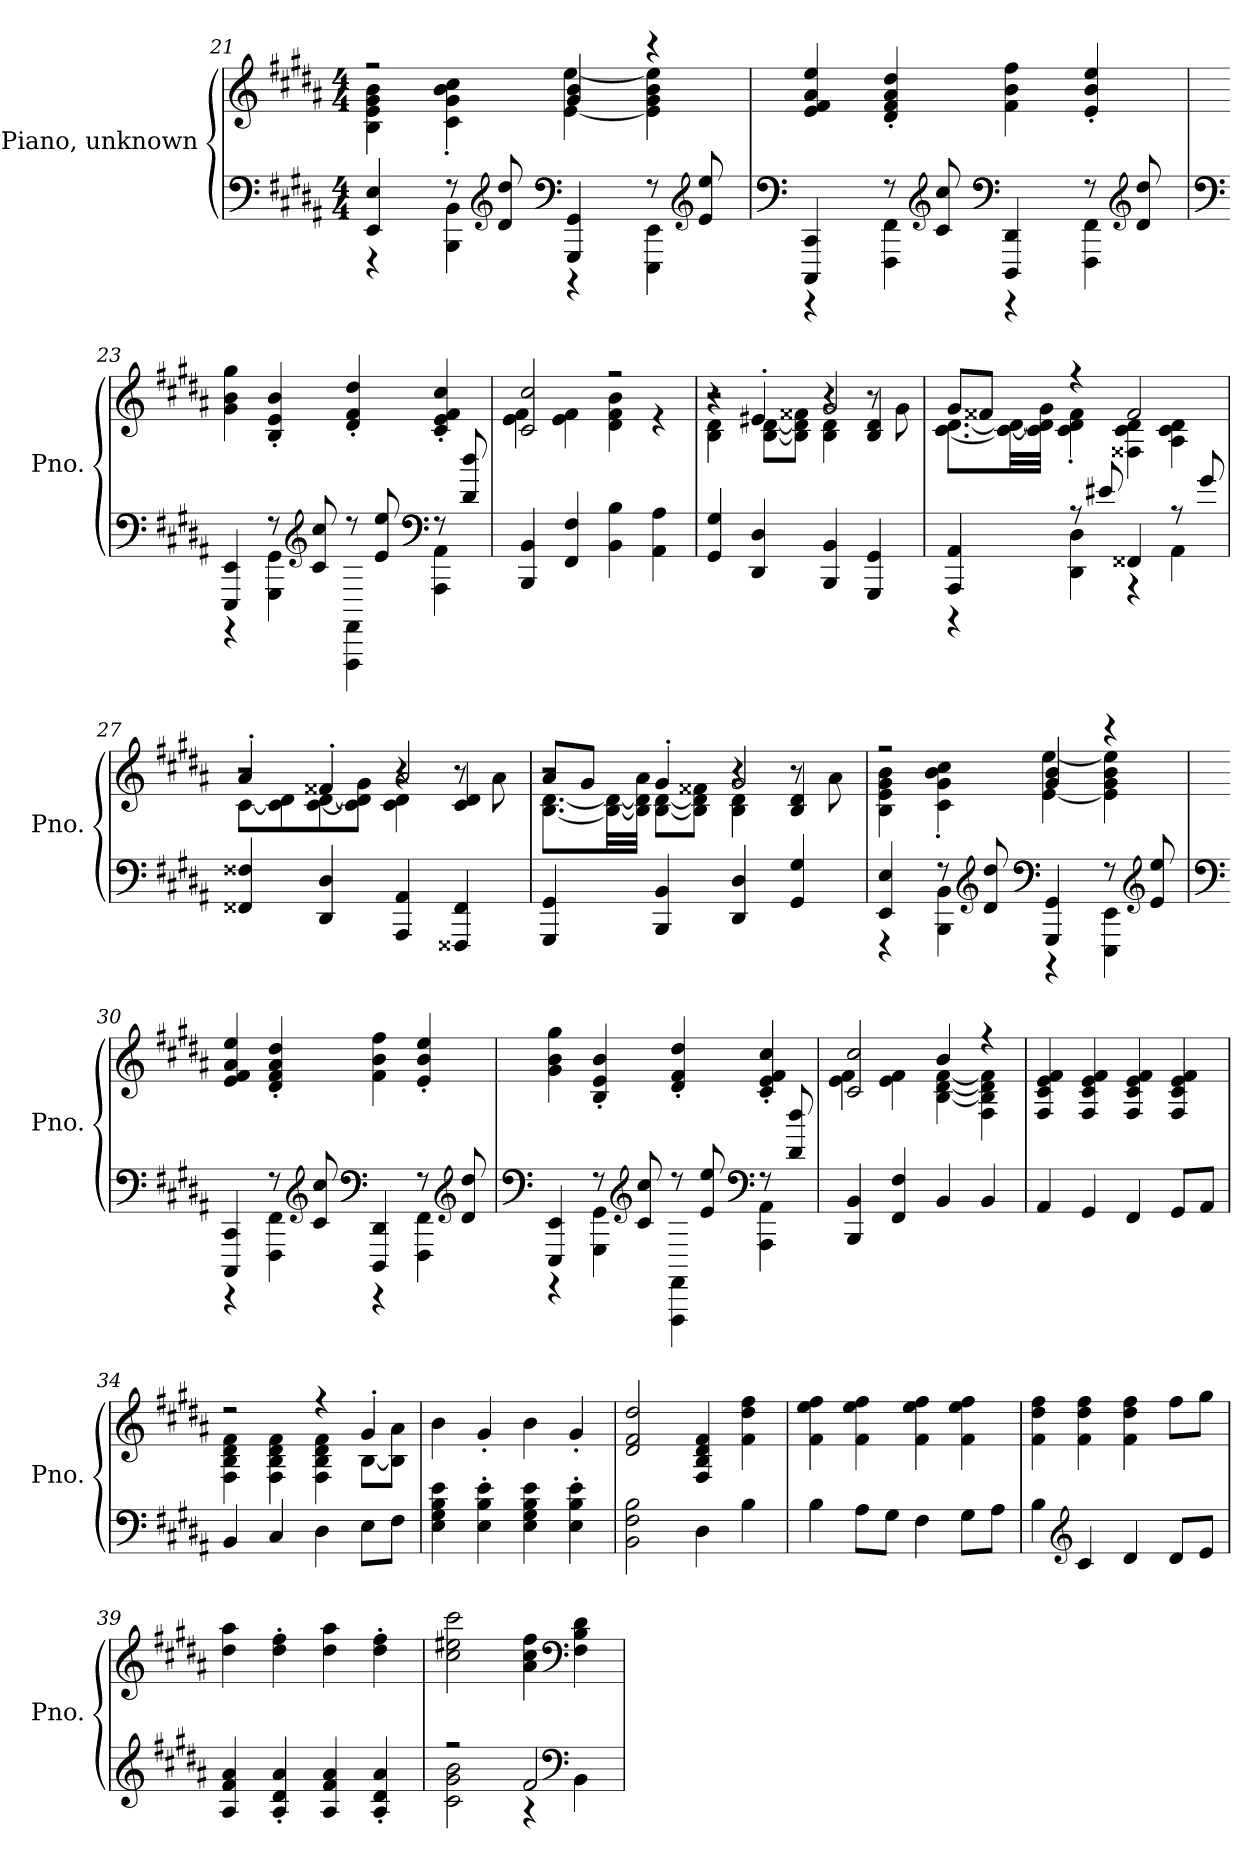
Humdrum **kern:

**kern	**kern
*part1	*part1
*staff2	*staff1
*I"Piano, unknown	*
*I'Pno.	*
*clefF4	*clefG2
*k[f#c#g#d#a#]	*k[f#c#g#d#a#]
*M4/4	*M4/4
=21	=21
*^	*^
4EE/ 4E/	4r	2r	4B\ 4e\ 4g#\ 4b\
8r	4BBB\ 4BB\	.	4c#\' 4g#\' 4b\' 4cc#\'
*clefG2	*	*	*
8d#/ 8dd#/	.	.	.
*clefF4	*	*	*
4GGG#/ 4GG#/	4r	4g#/ 4b/	[4e\ [4ee\
8r	4EEE\ 4EE\	4r	4e\] 4g#\ 4b\ 4ee\]
*clefG2	*	*	*
8e/ 8ee/	.	.	.
*	*	*v	*v
!!LO:LB:g=z
=22	=22	=22
*clefF4	*	*
4CCC#/ 4CC#/	4r	4e/ 4f#/ 4a#/ 4ee/
8r	4FFF#\ 4FF#\	4d#/' 4f#/' 4a#/' 4dd#/'
*clefG2	*	*
8c#/ 8cc#/	.	.
*clefF4	*	*
4DDD#/ 4DD#/	4r	4f#\ 4b\ 4ff#\
8r	4FFF#\ 4FF#\	4e/' 4b/' 4ee/'
*clefG2	*	*
8d#/ 8dd#/	.	.
=23	=23	=23
*clefF4	*	*
4EEE/ 4EE/	4r	4g#\ 4b\ 4gg#\
8r	4GGG#\ 4GG#\	4B/' 4e/' 4b/'
*clefG2	*	*
8c#/ 8cc#/	.	.
8r	4FFF#\ 4FF#\	4d#/' 4f#/' 4dd#/'
8e/ 8ee/	.	.
*clefF4	*	*
8r	4AAA#\ 4AA#\	4c#/' 4e/' 4f#/' 4cc#/'
8d#/ 8dd#/	.	.
*v	*v	*
=24	=24
*	*^
4BBB/ 4BB/	2c#/ 2cc#/	4e\ 4f#\
4FF#/ 4F#/	.	4e\ 4f#\
4BB\ 4B\	2r	4d#\ 4f#\ 4b\
4AA#\ 4A#\	.	4r
!!LO:LB:g=z
=25	=25	=25
*	*	*^
4GG#/ 4G#/	4r	4B\ 4d#\	2r
4DD#/ 4D#/	4e#X'/	[8B\ [8d#\L	.
.	.	8B\] 8d#\] 8f##X\J	.
4BBB/ 4BB/	2g#/	4B\ 4d#\	4r
4GGG#/ 4GG#/	.	8r	4B/ 4d#/
.	.	8g#\	.
*	*	*v	*v
=26	=26	=26
*^	*	*
4AAA#/ 4AA#/	4r	8g#/L	[8.c#\ [8.d#\L
.	.	8f##X/J	.
.	.	.	32c#\_ 32d#\_LL
.	.	.	32c#\] 32d#\] 32g#\JJJ
8r	4DD#\ 4D#\	4r	4c#\' 4d#\' 4f##\'
8e#X/	.	.	.
4FF##X/	4r	2f##/	4F##X\ 4c#\ 4d#\
8r	4AA#\	.	4A#\ 4c#\ 4d#\
8g#/	.	.	.
*v	*v	*	*
=27	=27	=27
*	*	*^
4FF##X/ 4F##X/	4a#'/	[8c#\L	2r
.	.	8c#\] 8d#\	.
4DD#/ 4D#/	4f##X'/	[8c#\ [8d#\	.
.	.	8c#\] 8d#\] 8g#\J	.
4AAA#/ 4AA#/	2a#/	4c#\ 4d#\	4r
4FFF##X/ 4FF##/	.	8r	4c#/ 4d#/
.	.	8a#\	.
!!LO:LB:g=z	!!	!!
=28	=28	=28	=28
4GGG#/ 4GG#/	8a#/L	[8.B\ [8.d#\L	2r
.	8g#/J	.	.
.	.	32B\_ 32d#\_LL	.
.	.	32B\] 32d#\] 32a#\JJJ	.
4BBB/ 4BB/	4g#'/	[8B\ [8d#\L	.
.	.	8B\] 8d#\] 8f##X\J	.
4DD#/ 4D#/	2g#/	4B\ 4d#\	4r
4GG#/ 4G#/	.	8r	4B/ 4d#/
.	.	8a#\	.
*	*	*v	*v
=29	=29	=29
*^	*	*
4EE/ 4E/	4r	2r	4B\ 4e\ 4g#\ 4b\
8r	4BBB\ 4BB\	.	4c#\' 4g#\' 4b\' 4cc#\'
*clefG2	*	*	*
8d#/ 8dd#/	.	.	.
*clefF4	*	*	*
4GGG#/ 4GG#/	4r	4g#/ 4b/	[4e\ [4ee\
8r	4EEE\ 4EE\	4r	4e\] 4g#\ 4b\ 4ee\]
*clefG2	*	*	*
8e/ 8ee/	.	.	.
*	*	*v	*v
!!LO:LB:g=z
=30	=30	=30
*clefF4	*	*
4CCC#/ 4CC#/	4r	4e/ 4f#/ 4a#/ 4ee/
8r	4FFF#\ 4FF#\	4d#/' 4f#/' 4a#/' 4dd#/'
*clefG2	*	*
8c#/ 8cc#/	.	.
*clefF4	*	*
4DDD#/ 4DD#/	4r	4f#\ 4b\ 4ff#\
8r	4FFF#\ 4FF#\	4e/' 4b/' 4ee/'
*clefG2	*	*
8d#/ 8dd#/	.	.
=31	=31	=31
*clefF4	*	*
4EEE/ 4EE/	4r	4g#\ 4b\ 4gg#\
8r	4GGG#\ 4GG#\	4B/' 4e/' 4b/'
*clefG2	*	*
8c#/ 8cc#/	.	.
8r	4FFF#\ 4FF#\	4d#/' 4f#/' 4dd#/'
8e/ 8ee/	.	.
*clefF4	*	*
8r	4AAA#\ 4AA#\	4c#/' 4e/' 4f#/' 4cc#/'
8d#/ 8dd#/	.	.
*v	*v	*
=32	=32
*	*^
4BBB/ 4BB/	2c#/ 2cc#/	4e\ 4f#\
4FF#/ 4F#/	.	4e\ 4f#\
4BB/	4b/	[4B\ [4d#\ [4f#\
4BB/	4r	4F#\ 4B\] 4d#\] 4f#\]
*	*v	*v
!!LO:LB:g=z
=33	=33
4AA#/	4F#/ 4c#/ 4e/ 4f#/
4GG#/	4F#/ 4c#/ 4e/ 4f#/
4FF#/	4F#/ 4c#/ 4e/ 4f#/
8GG#/L	4F#/ 4c#/ 4e/ 4f#/
8AA#/J	.
=34	=34
*	*^
4BB/	2r	4F#\ 4B\ 4d#\ 4f#\
4C#/	.	4F#\ 4B\ 4d#\ 4f#\
4D#\	4r	4F#\ 4B\ 4d#\ 4f#\
8E\L	4g#'/	[8B\L
8F#\J	.	8B\] 8a#\J
*	*v	*v
=35	=35
4E\ 4G#\ 4B\ 4e\	4b\
4E\' 4B\' 4e\'	4g#'/
4E\ 4G#\ 4B\ 4e\	4b\
4E\' 4B\' 4e\'	4g#'/
=36	=36
2BB\ 2F#\ 2B\	2d#/ 2f#/ 2dd#/
4D#\	4F#/ 4B/ 4d#/ 4f#/
4B\	4f#\ 4dd#\ 4ff#\
=37	=37
4B\	4f#\ 4ee\ 4ff#\
8A#\L	4f#\ 4ee\ 4ff#\
8G#\J	.
4F#\	4f#\ 4ee\ 4ff#\
8G#\L	4f#\ 4ee\ 4ff#\
8A#\J	.
!!LO:PB:g=z
=38	=38
4B\	4f#\ 4dd#\ 4ff#\
*clefG2	*
4c#/	4f#\ 4dd#\ 4ff#\
4d#/	4f#\ 4dd#\ 4ff#\
8d#/L	8ff#\L
8e/J	8gg#\J
=39	=39
4A#/ 4f#/ 4a#/	4dd#\ 4aa#\
4A#/' 4d#/' 4a#/'	4dd#\' 4ff#\'
4A#/ 4f#/ 4a#/	4dd#\ 4aa#\
4A#/' 4d#/' 4a#/'	4dd#\' 4ff#\'
=40	=40
*^	*
2r	2c#\ 2g#\ 2b\	2cc#\ 2ee#X\ 2ccc#\
2f#/	4r	4a#\ 4cc#\ 4ff#\
*clefF4	*	*clefF4
.	4BB\	4F#\ 4B\ 4d#\
*v	*v	*
=	=
*-	*-
